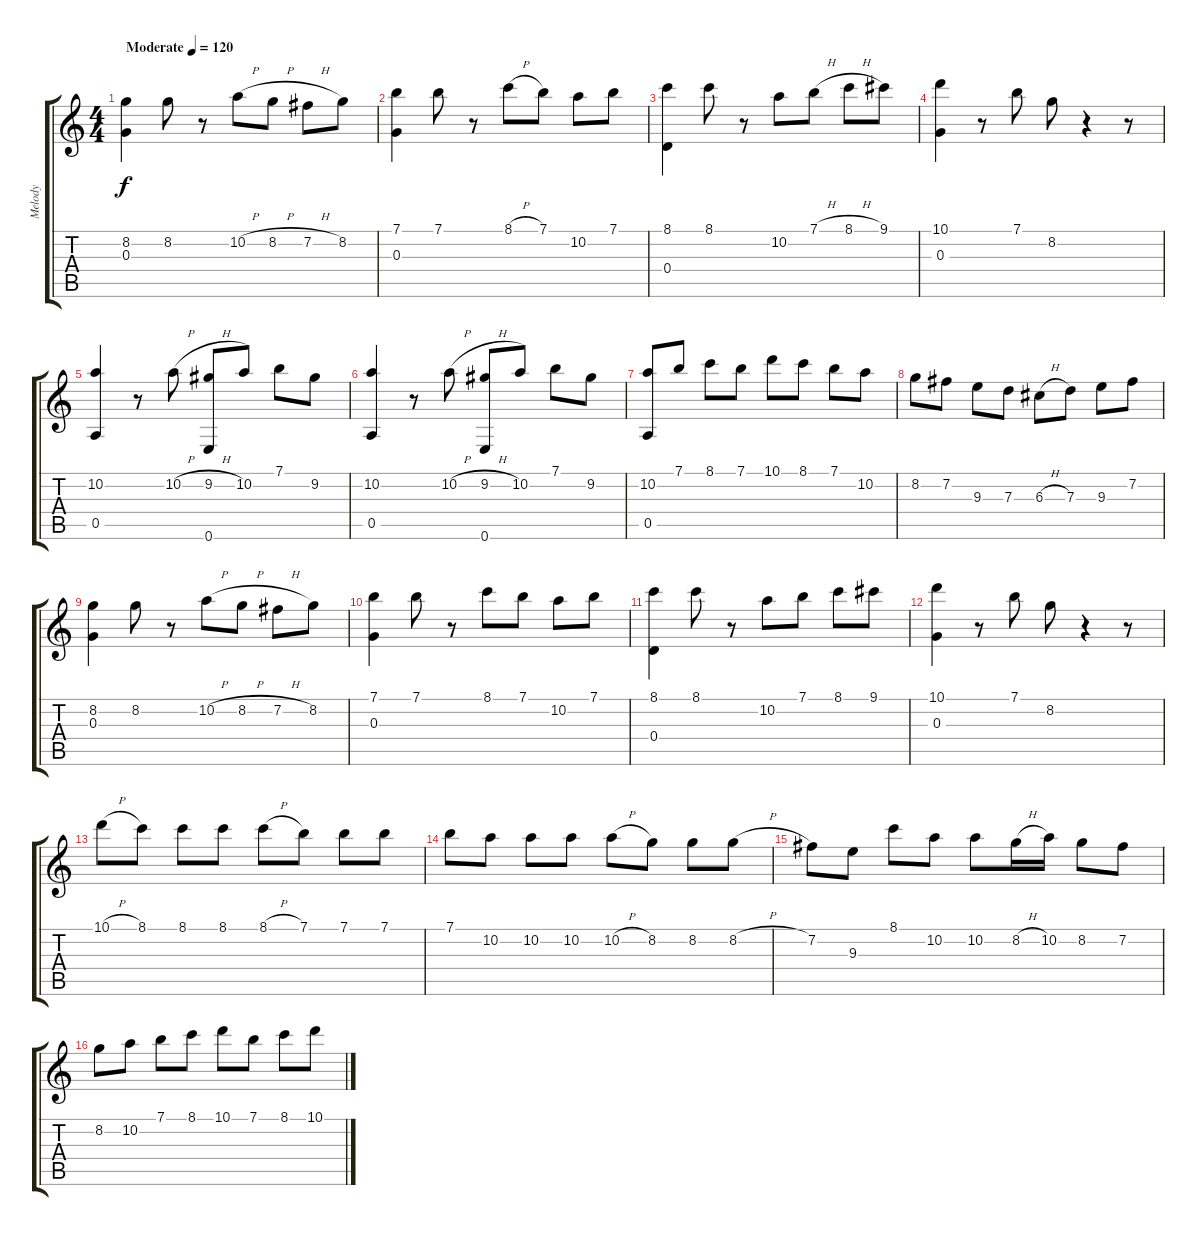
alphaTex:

\track ("Melody" "Melody") {instrument acousticguitarsteel}
\staff {score tabs}
\tuning (E4 B3 G3 D3 A2 E2) {hide}
\ts (4 4)
\tempo (120 "Moderate")
\clef g2
\ks c
(8.2 0.3).4{dy f instrument acousticguitarsteel} 8.2.8 r.8 10.2{h}.8 8.2{h}.8 7.2{h}.8 8.2.8 |
(7.1 0.3).4 7.1.8 r.8 8.1{h}.8 7.1.8 10.2.8 7.1.8 |
(8.1 0.4).4 8.1.8 r.8 10.2.8 7.1{h}.8 8.1{h}.8 9.1.8 |
(10.1 0.3).4 r.8 7.1.8 8.2.8 r.4 r.8 |
(10.2 0.5).4 r.8 10.2{h}.8 (9.2{h} 0.6).8 10.2.8 7.1.8 9.2.8 |
(10.2 0.5).4 r.8 10.2{h}.8 (9.2{h} 0.6).8 10.2.8 7.1.8 9.2.8 |
(10.2 0.5).8 7.1.8 8.1.8 7.1.8 10.1.8 8.1.8 7.1.8 10.2.8 |
8.2.8 7.2.8 9.3.8 7.3.8 6.3{h}.8 7.3.8 9.3.8 7.2.8 |
(8.2 0.3).4 8.2.8 r.8 10.2{h}.8 8.2{h}.8 7.2{h}.8 8.2.8 |
(7.1 0.3).4 7.1.8 r.8 8.1.8 7.1.8 10.2.8 7.1.8 |
(8.1 0.4).4 8.1.8 r.8 10.2.8 7.1.8 8.1.8 9.1.8 |
(10.1 0.3).4 r.8 7.1.8 8.2.8 r.4 r.8 |
10.1{h}.8 8.1.8 8.1.8 8.1.8 8.1{h}.8 7.1.8 7.1.8 7.1.8 |
7.1.8 10.2.8 10.2.8 10.2.8 10.2{h}.8 8.2.8 8.2.8 8.2{h}.8 |
7.2.8 9.3.8 8.1.8 10.2.8 10.2.8 8.2{h}.16 10.2.16 8.2.8 7.2.8 |
8.2.8 10.2.8 7.1.8 8.1.8 10.1.8 7.1.8 8.1.8 10.1.8
